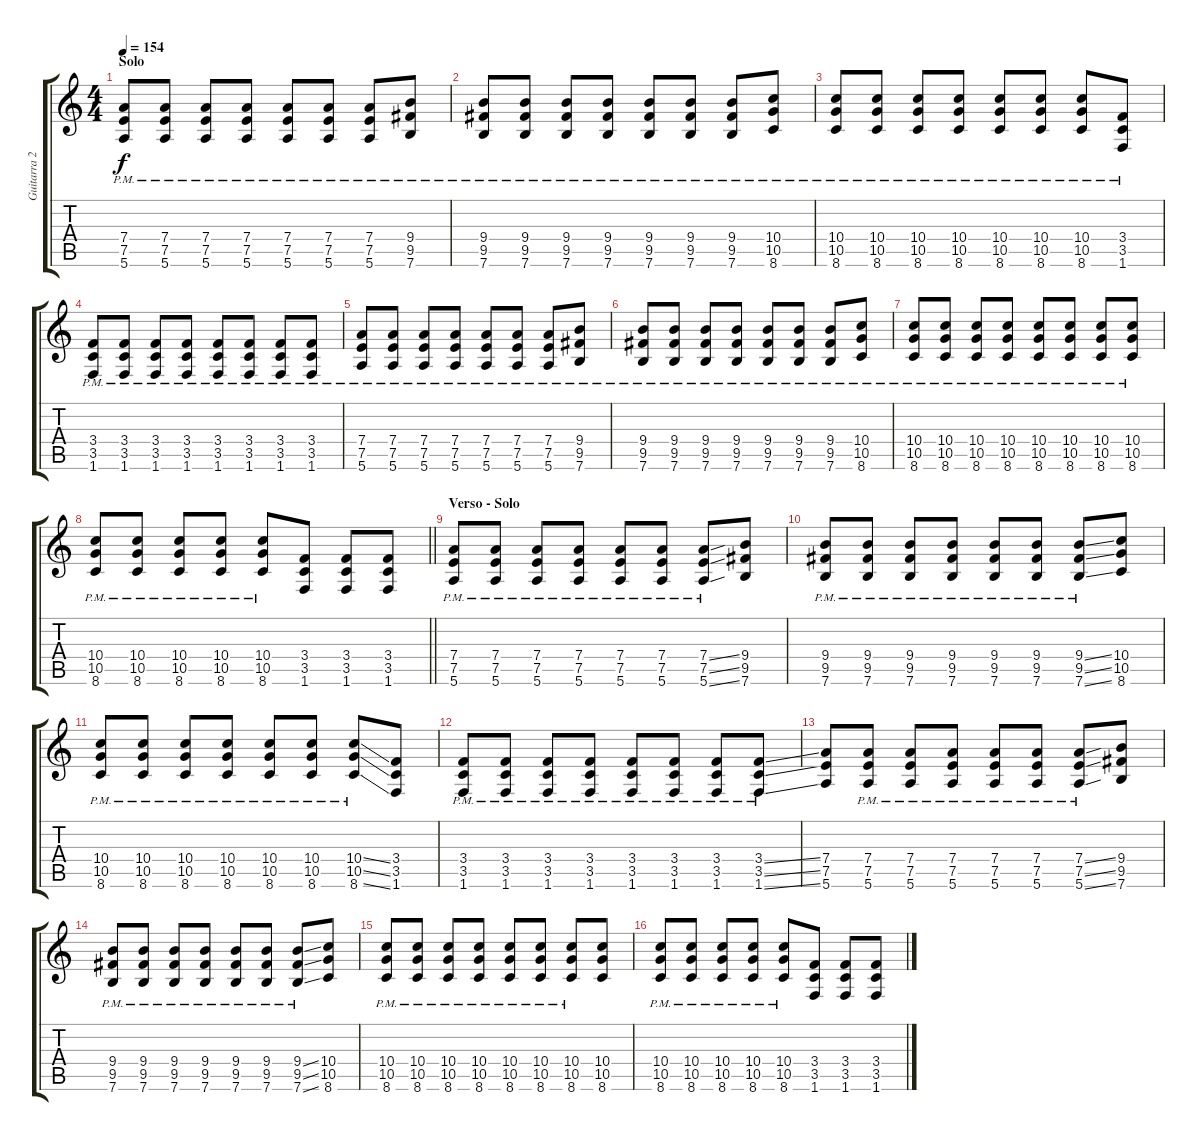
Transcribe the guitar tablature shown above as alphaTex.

\track ("Guitarra 2" "Guitarra 2") {instrument overdrivenguitar}
\staff {score tabs}
\tuning (E4 B3 G3 D3 A2 E2) {hide}
\ts (4 4)
\section ("" "Solo")
\tempo 154
\clef g2
\ks c
(7.4{pm} 7.5{pm} 5.6{pm}).8{dy f balance 13} (7.4{pm} 7.5{pm} 5.6{pm}).8 (7.4{pm} 7.5{pm} 5.6{pm}).8 (7.4{pm} 7.5{pm} 5.6{pm}).8 (7.4{pm} 7.5{pm} 5.6{pm}).8 (7.4{pm} 7.5{pm} 5.6{pm}).8 (7.4{pm} 7.5{pm} 5.6{pm}).8 (9.4{pm} 9.5{pm} 7.6{pm}).8 |
(9.4{pm} 9.5{pm} 7.6{pm}).8 (9.4{pm} 9.5{pm} 7.6{pm}).8 (9.4{pm} 9.5{pm} 7.6{pm}).8 (9.4{pm} 9.5{pm} 7.6{pm}).8 (9.4{pm} 9.5{pm} 7.6{pm}).8 (9.4{pm} 9.5{pm} 7.6{pm}).8 (9.4{pm} 9.5{pm} 7.6{pm}).8 (10.4{pm} 10.5{pm} 8.6{pm}).8 |
(10.4{pm} 10.5{pm} 8.6{pm}).8 (10.4{pm} 10.5{pm} 8.6{pm}).8 (10.4{pm} 10.5{pm} 8.6{pm}).8 (10.4{pm} 10.5{pm} 8.6{pm}).8 (10.4{pm} 10.5{pm} 8.6{pm}).8 (10.4{pm} 10.5{pm} 8.6{pm}).8 (10.4{pm} 10.5{pm} 8.6{pm}).8 (3.4{pm} 3.5{pm} 1.6{pm}).8 |
(3.4{pm} 3.5{pm} 1.6{pm}).8 (3.4{pm} 3.5{pm} 1.6{pm}).8 (3.4{pm} 3.5{pm} 1.6{pm}).8 (3.4{pm} 3.5{pm} 1.6{pm}).8 (3.4{pm} 3.5{pm} 1.6{pm}).8 (3.4{pm} 3.5{pm} 1.6{pm}).8 (3.4{pm} 3.5{pm} 1.6{pm}).8 (3.4{pm} 3.5{pm} 1.6{pm}).8 |
(7.4{pm} 7.5{pm} 5.6{pm}).8 (7.4{pm} 7.5{pm} 5.6{pm}).8 (7.4{pm} 7.5{pm} 5.6{pm}).8 (7.4{pm} 7.5{pm} 5.6{pm}).8 (7.4{pm} 7.5{pm} 5.6{pm}).8 (7.4{pm} 7.5{pm} 5.6{pm}).8 (7.4{pm} 7.5{pm} 5.6{pm}).8 (9.4{pm} 9.5{pm} 7.6{pm}).8 |
(9.4{pm} 9.5{pm} 7.6{pm}).8 (9.4{pm} 9.5{pm} 7.6{pm}).8 (9.4{pm} 9.5{pm} 7.6{pm}).8 (9.4{pm} 9.5{pm} 7.6{pm}).8 (9.4{pm} 9.5{pm} 7.6{pm}).8 (9.4{pm} 9.5{pm} 7.6{pm}).8 (9.4{pm} 9.5{pm} 7.6{pm}).8 (10.4{pm} 10.5{pm} 8.6{pm}).8 |
(10.4{pm} 10.5{pm} 8.6{pm}).8 (10.4{pm} 10.5{pm} 8.6{pm}).8 (10.4{pm} 10.5{pm} 8.6{pm}).8 (10.4{pm} 10.5{pm} 8.6{pm}).8 (10.4{pm} 10.5{pm} 8.6{pm}).8 (10.4{pm} 10.5{pm} 8.6{pm}).8 (10.4{pm} 10.5{pm} 8.6{pm}).8 (10.4{pm} 10.5{pm} 8.6{pm}).8 |
\barLineRight lightlight
(10.4{pm} 10.5{pm} 8.6{pm}).8 (10.4{pm} 10.5{pm} 8.6{pm}).8 (10.4{pm} 10.5{pm} 8.6{pm}).8 (10.4{pm} 10.5{pm} 8.6{pm}).8 (10.4{pm} 10.5{pm} 8.6{pm}).8 (3.4 3.5 1.6).8 (3.4 3.5 1.6).8 (3.4 3.5 1.6).8 |
\section ("" "Verso - Solo")
(7.4{pm} 7.5{pm} 5.6{pm}).8{volume 14} (7.4{pm} 7.5{pm} 5.6{pm}).8 (7.4{pm} 7.5{pm} 5.6{pm}).8 (7.4{pm} 7.5{pm} 5.6{pm}).8 (7.4{pm} 7.5{pm} 5.6{pm}).8 (7.4{pm} 7.5{pm} 5.6{pm}).8 (7.4{ss pm} 7.5{ss pm} 5.6{ss pm}).8 (9.4 9.5 7.6).8 |
(9.4{pm} 9.5{pm} 7.6{pm}).8 (9.4{pm} 9.5{pm} 7.6{pm}).8 (9.4{pm} 9.5{pm} 7.6{pm}).8 (9.4{pm} 9.5{pm} 7.6{pm}).8 (9.4{pm} 9.5{pm} 7.6{pm}).8 (9.4{pm} 9.5{pm} 7.6{pm}).8 (9.4{ss pm} 9.5{ss pm} 7.6{ss pm}).8 (10.4 10.5 8.6).8 |
(10.4{pm} 10.5{pm} 8.6{pm}).8 (10.4{pm} 10.5{pm} 8.6{pm}).8 (10.4{pm} 10.5{pm} 8.6{pm}).8 (10.4{pm} 10.5{pm} 8.6{pm}).8 (10.4{pm} 10.5{pm} 8.6{pm}).8 (10.4{pm} 10.5{pm} 8.6{pm}).8 (10.4{ss pm} 10.5{ss pm} 8.6{ss pm}).8 (3.4 3.5 1.6).8 |
(3.4{pm} 3.5{pm} 1.6{pm}).8 (3.4{pm} 3.5{pm} 1.6{pm}).8 (3.4{pm} 3.5{pm} 1.6{pm}).8 (3.4{pm} 3.5{pm} 1.6{pm}).8 (3.4{pm} 3.5{pm} 1.6{pm}).8 (3.4{pm} 3.5{pm} 1.6{pm}).8 (3.4{pm} 3.5{pm} 1.6{pm}).8 (3.4{ss pm} 3.5{ss pm} 1.6{ss pm}).8 |
(7.4 7.5 5.6).8 (7.4{pm} 7.5{pm} 5.6{pm}).8 (7.4{pm} 7.5{pm} 5.6{pm}).8 (7.4{pm} 7.5{pm} 5.6{pm}).8 (7.4{pm} 7.5{pm} 5.6{pm}).8 (7.4{pm} 7.5{pm} 5.6{pm}).8 (7.4{ss pm} 7.5{ss pm} 5.6{ss pm}).8 (9.4 9.5 7.6).8 |
(9.4{pm} 9.5{pm} 7.6{pm}).8 (9.4{pm} 9.5{pm} 7.6{pm}).8 (9.4{pm} 9.5{pm} 7.6{pm}).8 (9.4{pm} 9.5{pm} 7.6{pm}).8 (9.4{pm} 9.5{pm} 7.6{pm}).8 (9.4{pm} 9.5{pm} 7.6{pm}).8 (9.4{ss pm} 9.5{ss pm} 7.6{ss pm}).8 (10.4 10.5 8.6).8 |
(10.4{pm} 10.5{pm} 8.6{pm}).8 (10.4{pm} 10.5{pm} 8.6{pm}).8 (10.4{pm} 10.5{pm} 8.6{pm}).8 (10.4{pm} 10.5{pm} 8.6{pm}).8 (10.4{pm} 10.5{pm} 8.6{pm}).8 (10.4{pm} 10.5{pm} 8.6{pm}).8 (10.4{pm} 10.5{pm} 8.6{pm}).8 (10.4 10.5 8.6).8 |
(10.4{pm} 10.5{pm} 8.6{pm}).8 (10.4{pm} 10.5{pm} 8.6{pm}).8 (10.4{pm} 10.5{pm} 8.6{pm}).8 (10.4{pm} 10.5{pm} 8.6{pm}).8 (10.4{pm} 10.5{pm} 8.6{pm}).8 (3.4 3.5 1.6).8 (3.4 3.5 1.6).8 (3.4 3.5 1.6).8
